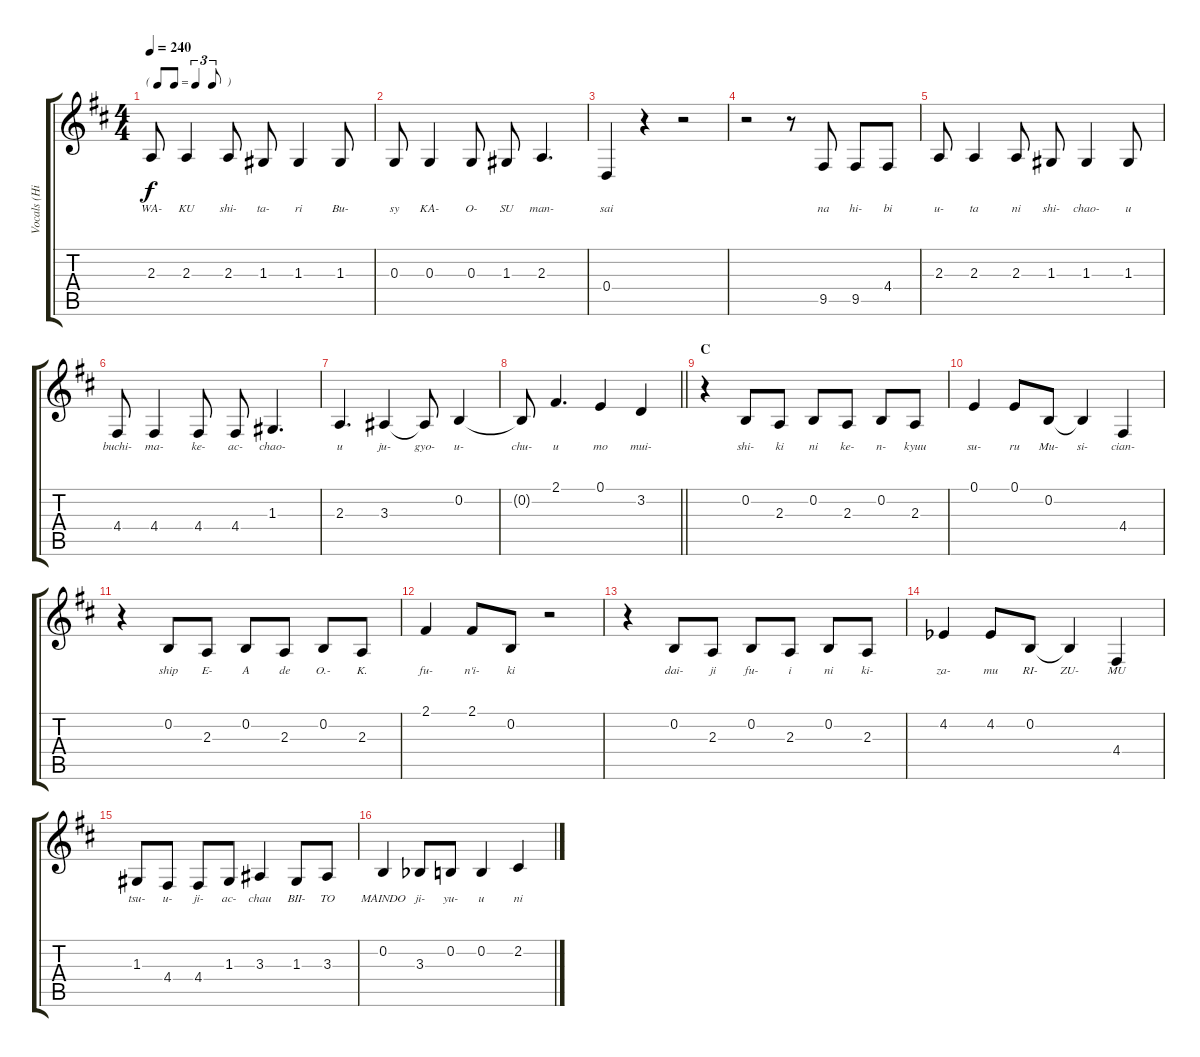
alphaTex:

\track ("Vocals (Hirasawa Yui)" "Vocals (Hi") {instrument altosax}
\staff {score tabs}
\tuning (E4 B3 G3 D3 A2 E2) {hide}
\ts (4 4)
\tf triplet8th
\tempo 240
\clef g2
\ks d
2.3.8{lyrics (0 "WA-") lyrics (1 "") lyrics (2 "") lyrics (3 "") lyrics (4 "") dy f} 2.3.4{lyrics (0 "KU") lyrics (1 "") lyrics (2 "") lyrics (3 "") lyrics (4 "")} 2.3.8{lyrics (0 "shi-") lyrics (1 "") lyrics (2 "") lyrics (3 "") lyrics (4 "")} 1.3.8{lyrics (0 "ta-") lyrics (1 "") lyrics (2 "") lyrics (3 "") lyrics (4 "")} 1.3.4{lyrics (0 "ri") lyrics (1 "") lyrics (2 "") lyrics (3 "") lyrics (4 "")} 1.3.8{lyrics (0 "Bu-") lyrics (1 "") lyrics (2 "") lyrics (3 "") lyrics (4 "")} |
0.3.8{lyrics (0 "sy") lyrics (1 "") lyrics (2 "") lyrics (3 "") lyrics (4 "")} 0.3.4{lyrics (0 "KA-") lyrics (1 "") lyrics (2 "") lyrics (3 "") lyrics (4 "")} 0.3.8{lyrics (0 "O-") lyrics (1 "") lyrics (2 "") lyrics (3 "") lyrics (4 "")} 1.3.8{lyrics (0 "SU") lyrics (1 "") lyrics (2 "") lyrics (3 "") lyrics (4 "")} 2.3.4{d lyrics (0 "man-") lyrics (1 "") lyrics (2 "") lyrics (3 "") lyrics (4 "")} |
0.4.4{lyrics (0 "sai") lyrics (1 "") lyrics (2 "") lyrics (3 "") lyrics (4 "")} r.4 r.2 |
r.2 r.8 9.5.8{lyrics (0 "na") lyrics (1 "") lyrics (2 "") lyrics (3 "") lyrics (4 "")} 9.5.8{lyrics (0 "hi-") lyrics (1 "") lyrics (2 "") lyrics (3 "") lyrics (4 "")} 4.4.8{lyrics (0 "bi") lyrics (1 "") lyrics (2 "") lyrics (3 "") lyrics (4 "")} |
2.3.8{lyrics (0 "u-") lyrics (1 "") lyrics (2 "") lyrics (3 "") lyrics (4 "")} 2.3.4{lyrics (0 "ta") lyrics (1 "") lyrics (2 "") lyrics (3 "") lyrics (4 "")} 2.3.8{lyrics (0 "ni") lyrics (1 "") lyrics (2 "") lyrics (3 "") lyrics (4 "")} 1.3.8{lyrics (0 "shi-") lyrics (1 "") lyrics (2 "") lyrics (3 "") lyrics (4 "")} 1.3.4{lyrics (0 "chao-") lyrics (1 "") lyrics (2 "") lyrics (3 "") lyrics (4 "")} 1.3.8{lyrics (0 "u") lyrics (1 "") lyrics (2 "") lyrics (3 "") lyrics (4 "")} |
4.4.8{lyrics (0 "buchi-") lyrics (1 "") lyrics (2 "") lyrics (3 "") lyrics (4 "")} 4.4.4{lyrics (0 "ma-") lyrics (1 "") lyrics (2 "") lyrics (3 "") lyrics (4 "")} 4.4.8{lyrics (0 "ke-") lyrics (1 "") lyrics (2 "") lyrics (3 "") lyrics (4 "")} 4.4.8{lyrics (0 "ac-") lyrics (1 "") lyrics (2 "") lyrics (3 "") lyrics (4 "")} 1.3.4{d lyrics (0 "chao-") lyrics (1 "") lyrics (2 "") lyrics (3 "") lyrics (4 "")} |
2.3.4{d lyrics (0 "u") lyrics (1 "") lyrics (2 "") lyrics (3 "") lyrics (4 "")} 3.3.4{lyrics (0 "ju-") lyrics (1 "") lyrics (2 "") lyrics (3 "") lyrics (4 "")} 3.3{t}.8{lyrics (0 "gyo-") lyrics (1 "") lyrics (2 "") lyrics (3 "") lyrics (4 "")} 0.2.4{lyrics (0 "u-") lyrics (1 "") lyrics (2 "") lyrics (3 "") lyrics (4 "")} |
\barLineRight lightlight
0.2{t}.8{lyrics (0 "chu-") lyrics (1 "") lyrics (2 "") lyrics (3 "") lyrics (4 "")} 2.1.4{d lyrics (0 "u") lyrics (1 "") lyrics (2 "") lyrics (3 "") lyrics (4 "")} 0.1.4{lyrics (0 "mo") lyrics (1 "") lyrics (2 "") lyrics (3 "") lyrics (4 "")} 3.2.4{lyrics (0 "mui-") lyrics (1 "") lyrics (2 "") lyrics (3 "") lyrics (4 "")} |
\section ("" "C")
r.4 0.2.8{lyrics (0 "shi-") lyrics (1 "") lyrics (2 "") lyrics (3 "") lyrics (4 "")} 2.3.8{lyrics (0 "ki") lyrics (1 "") lyrics (2 "") lyrics (3 "") lyrics (4 "")} 0.2.8{lyrics (0 "ni") lyrics (1 "") lyrics (2 "") lyrics (3 "") lyrics (4 "")} 2.3.8{lyrics (0 "ke-") lyrics (1 "") lyrics (2 "") lyrics (3 "") lyrics (4 "")} 0.2.8{lyrics (0 "n-") lyrics (1 "") lyrics (2 "") lyrics (3 "") lyrics (4 "")} 2.3.8{lyrics (0 "kyuu") lyrics (1 "") lyrics (2 "") lyrics (3 "") lyrics (4 "")} |
0.1.4{lyrics (0 "su-") lyrics (1 "") lyrics (2 "") lyrics (3 "") lyrics (4 "")} 0.1.8{lyrics (0 "ru") lyrics (1 "") lyrics (2 "") lyrics (3 "") lyrics (4 "")} 0.2.8{lyrics (0 "Mu-") lyrics (1 "") lyrics (2 "") lyrics (3 "") lyrics (4 "")} 0.2{t}.4{lyrics (0 "si-") lyrics (1 "") lyrics (2 "") lyrics (3 "") lyrics (4 "")} 4.4.4{lyrics (0 "cian-") lyrics (1 "") lyrics (2 "") lyrics (3 "") lyrics (4 "")} |
r.4 0.2.8{lyrics (0 "ship") lyrics (1 "") lyrics (2 "") lyrics (3 "") lyrics (4 "")} 2.3.8{lyrics (0 "E-") lyrics (1 "") lyrics (2 "") lyrics (3 "") lyrics (4 "")} 0.2.8{lyrics (0 "A") lyrics (1 "") lyrics (2 "") lyrics (3 "") lyrics (4 "")} 2.3.8{lyrics (0 "de") lyrics (1 "") lyrics (2 "") lyrics (3 "") lyrics (4 "")} 0.2.8{lyrics (0 "O.-") lyrics (1 "") lyrics (2 "") lyrics (3 "") lyrics (4 "")} 2.3.8{lyrics (0 "K.") lyrics (1 "") lyrics (2 "") lyrics (3 "") lyrics (4 "")} |
2.1.4{lyrics (0 "fu-") lyrics (1 "") lyrics (2 "") lyrics (3 "") lyrics (4 "")} 2.1.8{lyrics (0 "n'i-") lyrics (1 "") lyrics (2 "") lyrics (3 "") lyrics (4 "")} 0.2.8{lyrics (0 "ki") lyrics (1 "") lyrics (2 "") lyrics (3 "") lyrics (4 "")} r.2 |
r.4 0.2.8{lyrics (0 "dai-") lyrics (1 "") lyrics (2 "") lyrics (3 "") lyrics (4 "")} 2.3.8{lyrics (0 "ji") lyrics (1 "") lyrics (2 "") lyrics (3 "") lyrics (4 "")} 0.2.8{lyrics (0 "fu-") lyrics (1 "") lyrics (2 "") lyrics (3 "") lyrics (4 "")} 2.3.8{lyrics (0 "i") lyrics (1 "") lyrics (2 "") lyrics (3 "") lyrics (4 "")} 0.2.8{lyrics (0 "ni") lyrics (1 "") lyrics (2 "") lyrics (3 "") lyrics (4 "")} 2.3.8{lyrics (0 "ki-") lyrics (1 "") lyrics (2 "") lyrics (3 "") lyrics (4 "")} |
4.2{acc b}.4{lyrics (0 "za-") lyrics (1 "") lyrics (2 "") lyrics (3 "") lyrics (4 "")} 4.2{acc b}.8{lyrics (0 "mu") lyrics (1 "") lyrics (2 "") lyrics (3 "") lyrics (4 "")} 0.2.8{lyrics (0 "RI-") lyrics (1 "") lyrics (2 "") lyrics (3 "") lyrics (4 "")} 0.2{t}.4{lyrics (0 "ZU-") lyrics (1 "") lyrics (2 "") lyrics (3 "") lyrics (4 "")} 4.4.4{lyrics (0 "MU") lyrics (1 "") lyrics (2 "") lyrics (3 "") lyrics (4 "")} |
1.3.8{lyrics (0 "tsu-") lyrics (1 "") lyrics (2 "") lyrics (3 "") lyrics (4 "")} 4.4.8{lyrics (0 "u-") lyrics (1 "") lyrics (2 "") lyrics (3 "") lyrics (4 "")} 4.4.8{lyrics (0 "ji-") lyrics (1 "") lyrics (2 "") lyrics (3 "") lyrics (4 "")} 1.3.8{lyrics (0 "ac-") lyrics (1 "") lyrics (2 "") lyrics (3 "") lyrics (4 "")} 3.3.4{lyrics (0 "chau") lyrics (1 "") lyrics (2 "") lyrics (3 "") lyrics (4 "")} 1.3.8{lyrics (0 "BII-") lyrics (1 "") lyrics (2 "") lyrics (3 "") lyrics (4 "")} 3.3.8{lyrics (0 "TO") lyrics (1 "") lyrics (2 "") lyrics (3 "") lyrics (4 "")} |
0.2.4{lyrics (0 "MAINDO") lyrics (1 "") lyrics (2 "") lyrics (3 "") lyrics (4 "")} 3.3{acc b}.8{lyrics (0 "ji-") lyrics (1 "") lyrics (2 "") lyrics (3 "") lyrics (4 "")} 0.2.8{lyrics (0 "yu-") lyrics (1 "") lyrics (2 "") lyrics (3 "") lyrics (4 "")} 0.2.4{lyrics (0 "u") lyrics (1 "") lyrics (2 "") lyrics (3 "") lyrics (4 "")} 2.2.4{lyrics (0 "ni") lyrics (1 "") lyrics (2 "") lyrics (3 "") lyrics (4 "")}
